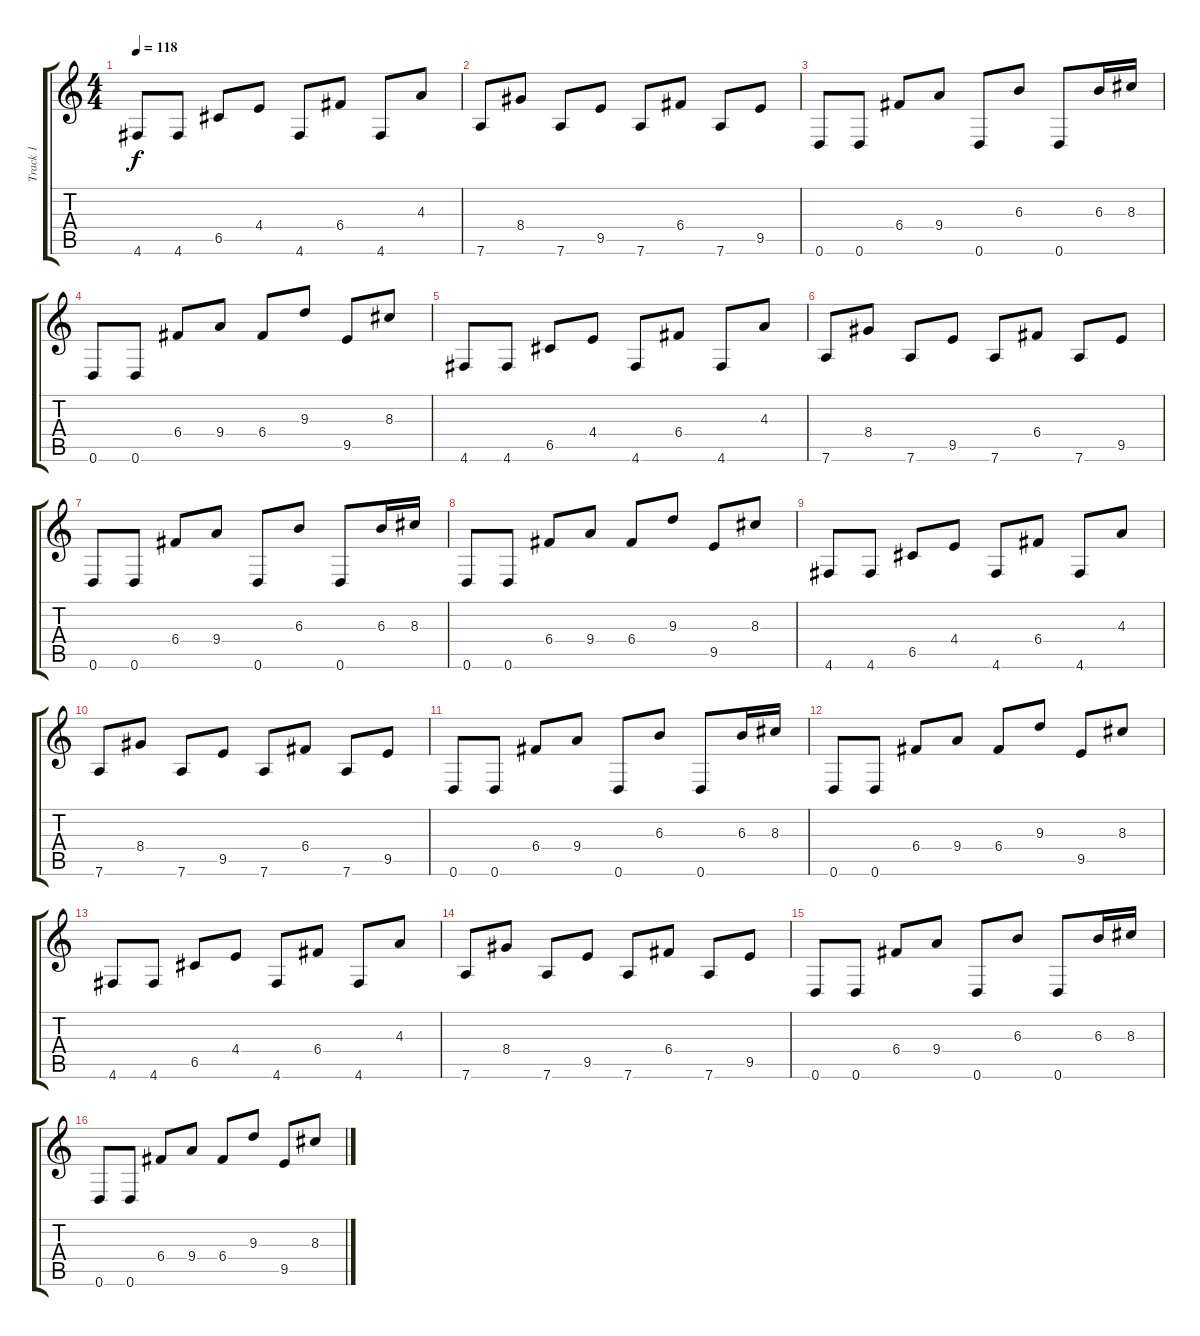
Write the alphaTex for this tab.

\track ("Track 1" "Track 1") {instrument distortionguitar}
\staff {score tabs}
\tuning (D4 A3 F3 C3 G2 D2) {hide}
\ts (4 4)
\tempo 118
\clef g2
\ks c
4.6.8{dy f} 4.6.8 6.5.8 4.4.8 4.6.8 6.4.8 4.6.8 4.3.8 |
7.6.8 8.4.8 7.6.8 9.5.8 7.6.8 6.4.8 7.6.8 9.5.8 |
0.6.8 0.6.8 6.4.8 9.4.8 0.6.8 6.3.8 0.6.8 6.3.16 8.3.16 |
0.6.8 0.6.8 6.4.8 9.4.8 6.4.8 9.3.8 9.5.8 8.3.8 |
4.6.8 4.6.8 6.5.8 4.4.8 4.6.8 6.4.8 4.6.8 4.3.8 |
7.6.8 8.4.8 7.6.8 9.5.8 7.6.8 6.4.8 7.6.8 9.5.8 |
0.6.8 0.6.8 6.4.8 9.4.8 0.6.8 6.3.8 0.6.8 6.3.16 8.3.16 |
0.6.8 0.6.8 6.4.8 9.4.8 6.4.8 9.3.8 9.5.8 8.3.8 |
4.6.8 4.6.8 6.5.8 4.4.8 4.6.8 6.4.8 4.6.8 4.3.8 |
7.6.8 8.4.8 7.6.8 9.5.8 7.6.8 6.4.8 7.6.8 9.5.8 |
0.6.8 0.6.8 6.4.8 9.4.8 0.6.8 6.3.8 0.6.8 6.3.16 8.3.16 |
0.6.8 0.6.8 6.4.8 9.4.8 6.4.8 9.3.8 9.5.8 8.3.8 |
4.6.8 4.6.8 6.5.8 4.4.8 4.6.8 6.4.8 4.6.8 4.3.8 |
7.6.8 8.4.8 7.6.8 9.5.8 7.6.8 6.4.8 7.6.8 9.5.8 |
0.6.8 0.6.8 6.4.8 9.4.8 0.6.8 6.3.8 0.6.8 6.3.16 8.3.16 |
0.6.8 0.6.8 6.4.8 9.4.8 6.4.8 9.3.8 9.5.8 8.3.8
